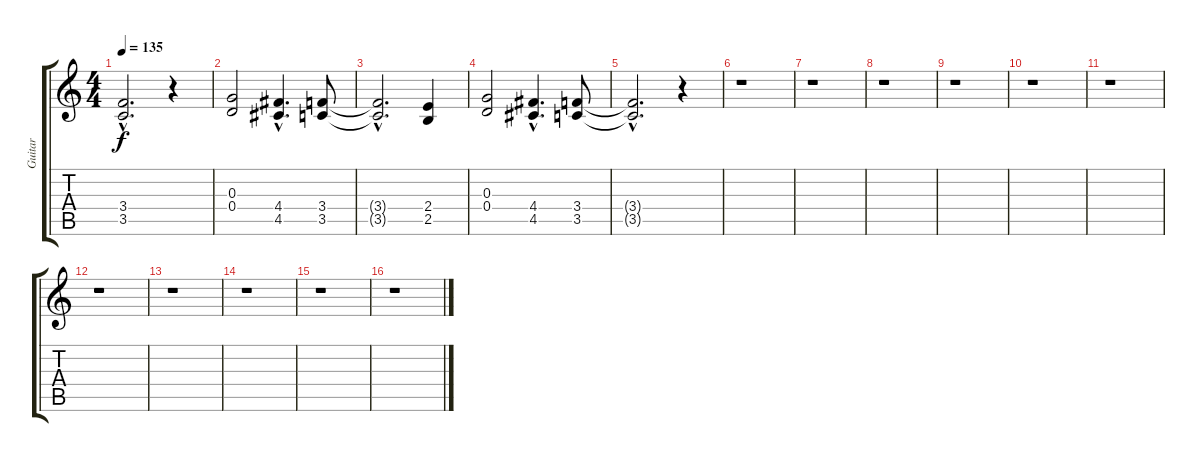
\track ("Guitar" "Guitar") {instrument distortionguitar}
\staff {score tabs}
\tuning (E4 B3 G3 D3 A2 E2) {hide}
\ts (4 4)
\tempo 135
\clef g2
\ks c
(3.4{hac t} 3.5{hac t}).2{d dy f} r.4 |
(0.3 0.4).2 (4.4{hac} 4.5{hac}).4{d} (3.4 3.5).8 |
(3.4{hac t} 3.5{hac t}).2{d} (2.4 2.5).4 |
(0.3 0.4).2 (4.4{hac} 4.5{hac}).4{d} (3.4 3.5).8 |
(3.4{hac t} 3.5{hac t}).2{d} r.4 |
r.1 |
r.1 |
r.1 |
r.1 |
r.1 |
r.1 |
r.1 |
r.1 |
r.1 |
r.1 |
r.1
